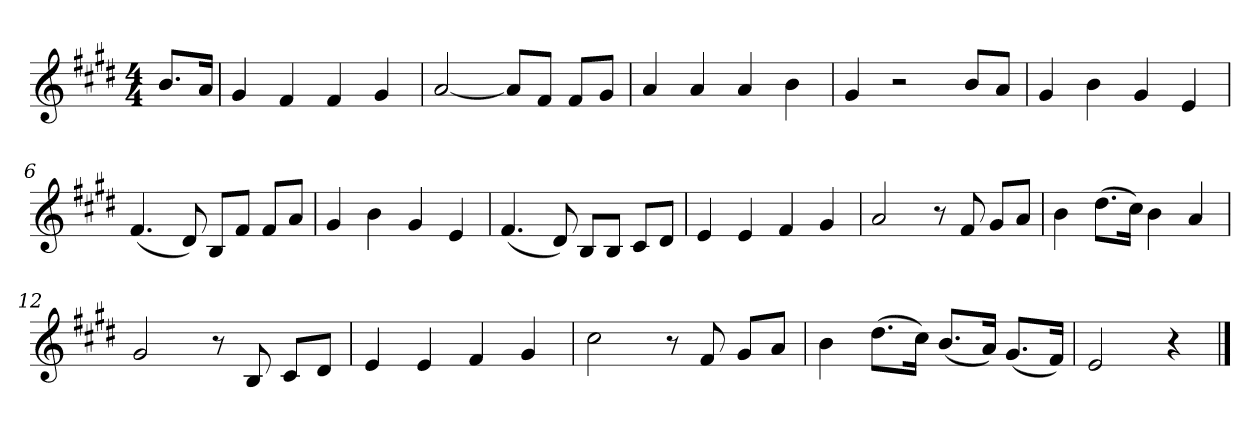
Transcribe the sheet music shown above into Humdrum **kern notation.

**kern
*part1
*staff1
*k[f#c#g#d#]
*M4/4
*MM120
=
8.bL
16aJk
=1
4g#
4f#
4f#
4g#
=2
[2a
8aL]
8f#J
8f#L
8g#J
=3
4a
4a
4a
4b
=4
4g#
2r
8bL
8aJ
=5
4g#
4b
4g#
4e
=6
(4.f#
8d#)
8BL
8f#J
8f#L
8aJ
=7
4g#
4b
4g#
4e
=8
(4.f#
8d#)
8BL
8BJ
8c#L
8d#J
=9
4e
4e
4f#
4g#
=10
2a
8r
8f#
8g#L
8aJ
=11
4b
(8.dd#L
16cc#Jk)
4b
4a
=12
2g#
8r
8B
8c#L
8d#J
=13
4e
4e
4f#
4g#
=14
2cc#
8r
8f#
8g#L
8aJ
=15
4b
(8.dd#L
16cc#Jk)
(8.bL
16aJk)
(8.g#L
16f#Jk)
=16
2e
4r
==
*-
